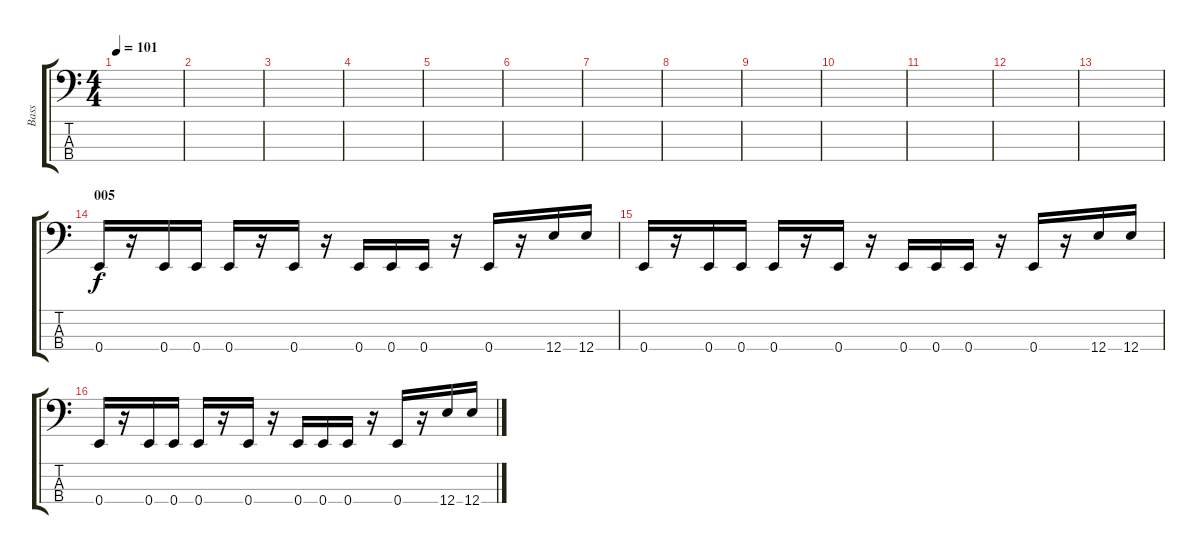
\track ("Bass" "Bass") {instrument electricbasspick}
\staff {score tabs}
\tuning (G2 D2 A1 E1) {hide}
\ts (4 4)
\tempo 101
\clef f4
\ks c
|
|
|
|
|
|
|
|
|
|
|
|
|
\section ("" "005")
0.4.16 r.16 0.4.16 0.4.16 0.4.16 r.16 0.4.16 r.16 0.4.16 0.4.16 0.4.16 r.16 0.4.16 r.16 12.4.16 12.4.16 |
0.4.16 r.16 0.4.16 0.4.16 0.4.16 r.16 0.4.16 r.16 0.4.16 0.4.16 0.4.16 r.16 0.4.16 r.16 12.4.16 12.4.16 |
0.4.16 r.16 0.4.16 0.4.16 0.4.16 r.16 0.4.16 r.16 0.4.16 0.4.16 0.4.16 r.16 0.4.16 r.16 12.4.16 12.4.16
